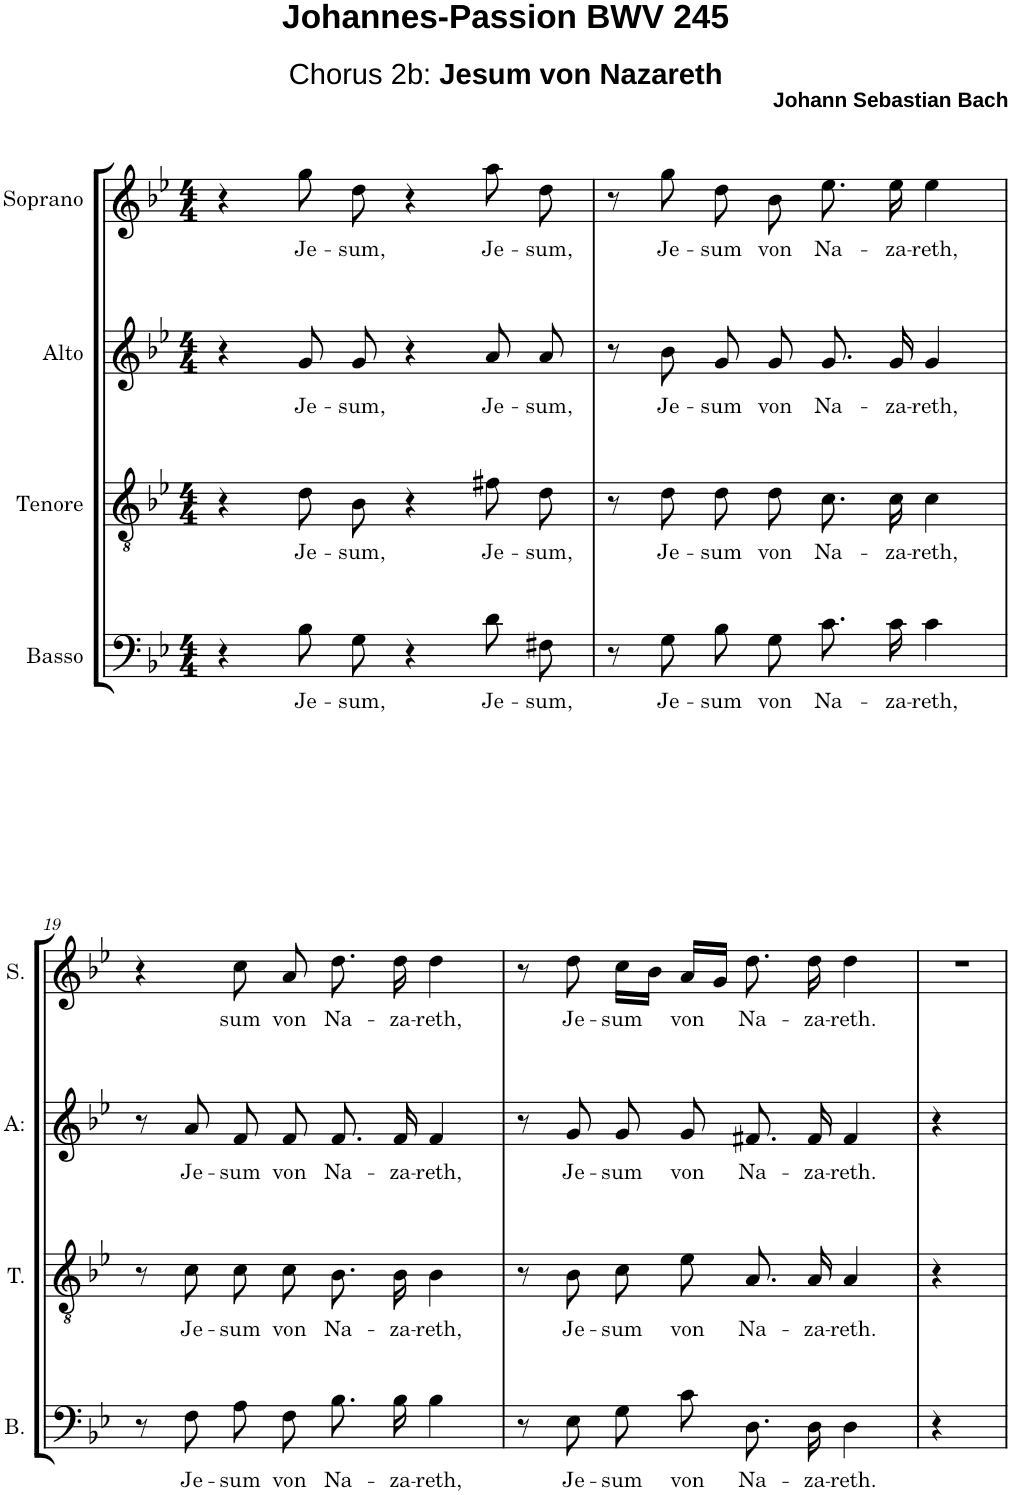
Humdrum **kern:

**kern	**text	**kern	**text	**kern	**text	**kern	**text
*part4	*part4	*part3	*part3	*part2	*part2	*part1	*part1
*staff4	*staff4	*staff3	*staff3	*staff2	*staff2	*staff1	*staff1
*I"Basso	*	*I"Tenore	*	*I"Alto	*	*I"Soprano	*
*I'B.	*	*I'T.	*	*I'A:	*	*I'S.	*
*clefF4	*	*clefGv2	*	*clefG2	*	*clefG2	*
*k[b-e-]	*	*k[b-e-]	*	*k[b-e-]	*	*k[b-e-]	*
*B-:	*	*B-:	*	*B-:	*	*B-:	*
*M4/4	*	*M4/4	*	*M4/4	*	*M4/4	*
=17	=17	=17	=17	=17	=17	=17	=17
4r	.	4r	.	4r	.	4r	.
!	!LO:LY:b	!	!LO:LY:b	!	!LO:LY:b	!	!LO:LY:b
8B-\L	Je-	8d\L	Je-	8g/L	Je-	8gg\	Je-
!	!LO:LY:b	!	!LO:LY:b	!	!LO:LY:b	!	!LO:LY:b
8G\J	-sum,	8B-\J	-sum,	8g/J	-sum,	8dd\	-sum,
4r	.	4r	.	4r	.	4r	.
!	!LO:LY:b	!	!LO:LY:b	!	!LO:LY:b	!	!LO:LY:b
8d\L	Je-	8f#X\L	Je-	8a/L	Je-	8aa\	Je-
!	!LO:LY:b	!	!LO:LY:b	!	!LO:LY:b	!	!LO:LY:b
8F#X\J	-sum,	8d\J	-sum,	8a/J	-sum,	8dd\	-sum,
=18	=18	=18	=18	=18	=18	=18	=18
8r	.	8r	.	8r	.	8r	.
!	!LO:LY:b	!	!LO:LY:b	!	!LO:LY:b	!	!LO:LY:b
8G\	Je-	8d\	Je-	8b-\	Je-	8gg\	Je-
!	!LO:LY:b	!	!LO:LY:b	!	!LO:LY:b	!	!LO:LY:b
8B-\L	-sum	8d\L	-sum	8g/L	-sum	8dd\	-sum
!	!LO:LY:b	!	!LO:LY:b	!	!LO:LY:b	!	!LO:LY:b
8G\J	von	8d\J	von	8g/J	von	8b-\	von
!	!LO:LY:b	!	!LO:LY:b	!	!LO:LY:b	!	!LO:LY:b
8.c\L	Na-	8.c\L	Na-	8.g/L	Na-	8.ee-\	Na-
!	!LO:LY:b	!	!LO:LY:b	!	!LO:LY:b	!	!LO:LY:b
16c\Jk	-za-	16c\Jk	-za-	16g/Jk	-za-	16ee-\	-za-
!	!LO:LY:b	!	!LO:LY:b	!	!LO:LY:b	!	!LO:LY:b
4c\	-reth,	4c\	-reth,	4g/	-reth,	4ee-\	-reth,
!!LO:LB:g=z
=19	=19	=19	=19	=19	=19	=19	=19
8r	.	8r	.	8r	.	4r	.
!	!LO:LY:b	!	!LO:LY:b	!	!LO:LY:b	!	!
8F\	Je-	8c\	Je-	8a/	Je-	.	.
!	!LO:LY:b	!	!LO:LY:b	!	!LO:LY:b	!	!LO:LY:b
8A\L	-sum	8c\L	-sum	8f/L	-sum	8cc\	-sum
!	!LO:LY:b	!	!LO:LY:b	!	!LO:LY:b	!	!LO:LY:b
8F\J	von	8c\J	von	8f/J	von	8a/	von
!	!LO:LY:b	!	!LO:LY:b	!	!LO:LY:b	!	!LO:LY:b
8.B-\L	Na-	8.B-\L	Na-	8.f/L	Na-	8.dd\	Na-
!	!LO:LY:b	!	!LO:LY:b	!	!LO:LY:b	!	!LO:LY:b
16B-\Jk	-za-	16B-\Jk	-za-	16f/Jk	-za-	16dd\	-za-
!	!LO:LY:b	!	!LO:LY:b	!	!LO:LY:b	!	!LO:LY:b
4B-\	-reth,	4B-\	-reth,	4f/	-reth,	4dd\	-reth,
=20	=20	=20	=20	=20	=20	=20	=20
8r	.	8r	.	8r	.	8r	.
!	!LO:LY:b	!	!LO:LY:b	!	!LO:LY:b	!	!LO:LY:b
8E-\	Je-	8B-\	Je-	8g/	Je-	8dd\	Je-
!	!LO:LY:b	!	!LO:LY:b	!	!LO:LY:b	!	!LO:LY:b
8G\L	-sum	8c\L	-sum	8g/L	-sum	16cc\LL	-sum
.	.	.	.	.	.	16b-\JJ	.
!	!LO:LY:b	!	!LO:LY:b	!	!LO:LY:b	!	!LO:LY:b
8c\J	von	8e-\J	von	8g/J	von	16a/LL	von
.	.	.	.	.	.	16g/JJ	.
!	!LO:LY:b	!	!LO:LY:b	!	!LO:LY:b	!	!LO:LY:b
8.D\L	Na-	8.A/L	Na-	8.f#X/L	Na-	8.dd\	Na-
!	!LO:LY:b	!	!LO:LY:b	!	!LO:LY:b	!	!LO:LY:b
16D\Jk	-za-	16A/Jk	-za-	16f#/Jk	-za-	16dd\	-za-
!	!LO:LY:b	!	!LO:LY:b	!	!LO:LY:b	!	!LO:LY:b
4D\	-reth.	4A/	-reth.	4f#/	-reth.	4dd\	-reth.
=21	=21	=21	=21	=21	=21	=21	=21
4r	.	4r	.	4r	.	1r	.
2.ryy	.	2.ryy	.	2.ryy	.	.	.
=	=	=	=	=	=	=	=
*-	*-	*-	*-	*-	*-	*-	*-
